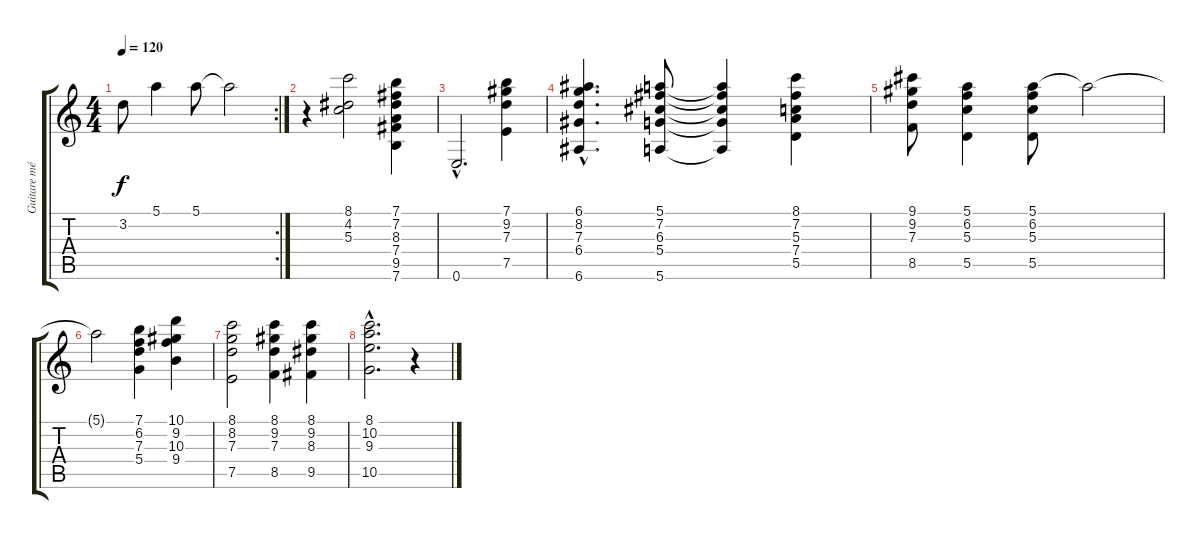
\track ("Guitare mélodie" "Guitare mé") {instrument electricguitarjazz}
\staff {score tabs}
\tuning (E4 B3 G3 D3 A2 E2) {hide}
\rc 2
\ts (4 4)
\tempo 120
\clef g2
\ks c
3.2.8{dy f} 5.1.4 5.1.8 5.1{t}.2 |
r.4 (8.1 4.2 5.3).2 (7.1 7.2 8.3 7.4 9.5 7.6).4 |
0.6{hac}.2{d} (7.1 9.2 7.3 7.5).4 |
(6.1{hac} 8.2{hac} 7.3{hac} 6.4{hac} 6.6{hac}).4{d} (5.1 7.2 6.3 5.4 5.6).8 (5.1{t} 7.2{t} 6.3{t} 5.4{t} 5.6{t}).4 (8.1 7.2 5.3 7.4 5.5).4 |
(9.1 9.2 7.3 8.5).8 (5.1 6.2 5.3 5.5).4 (5.1 6.2 5.3 5.5).8 5.1{t}.2 |
5.1{t}.2 (7.1 6.2 7.3 5.4).4 (10.1 9.2 10.3 9.4).4 |
(8.1 8.2 7.3 7.5).2 (8.1 9.2 7.3 8.5).4 (8.1 9.2 8.3 9.5).4 |
(8.1{hac} 10.2{hac} 9.3{hac} 10.5{hac}).2{d} r.4
